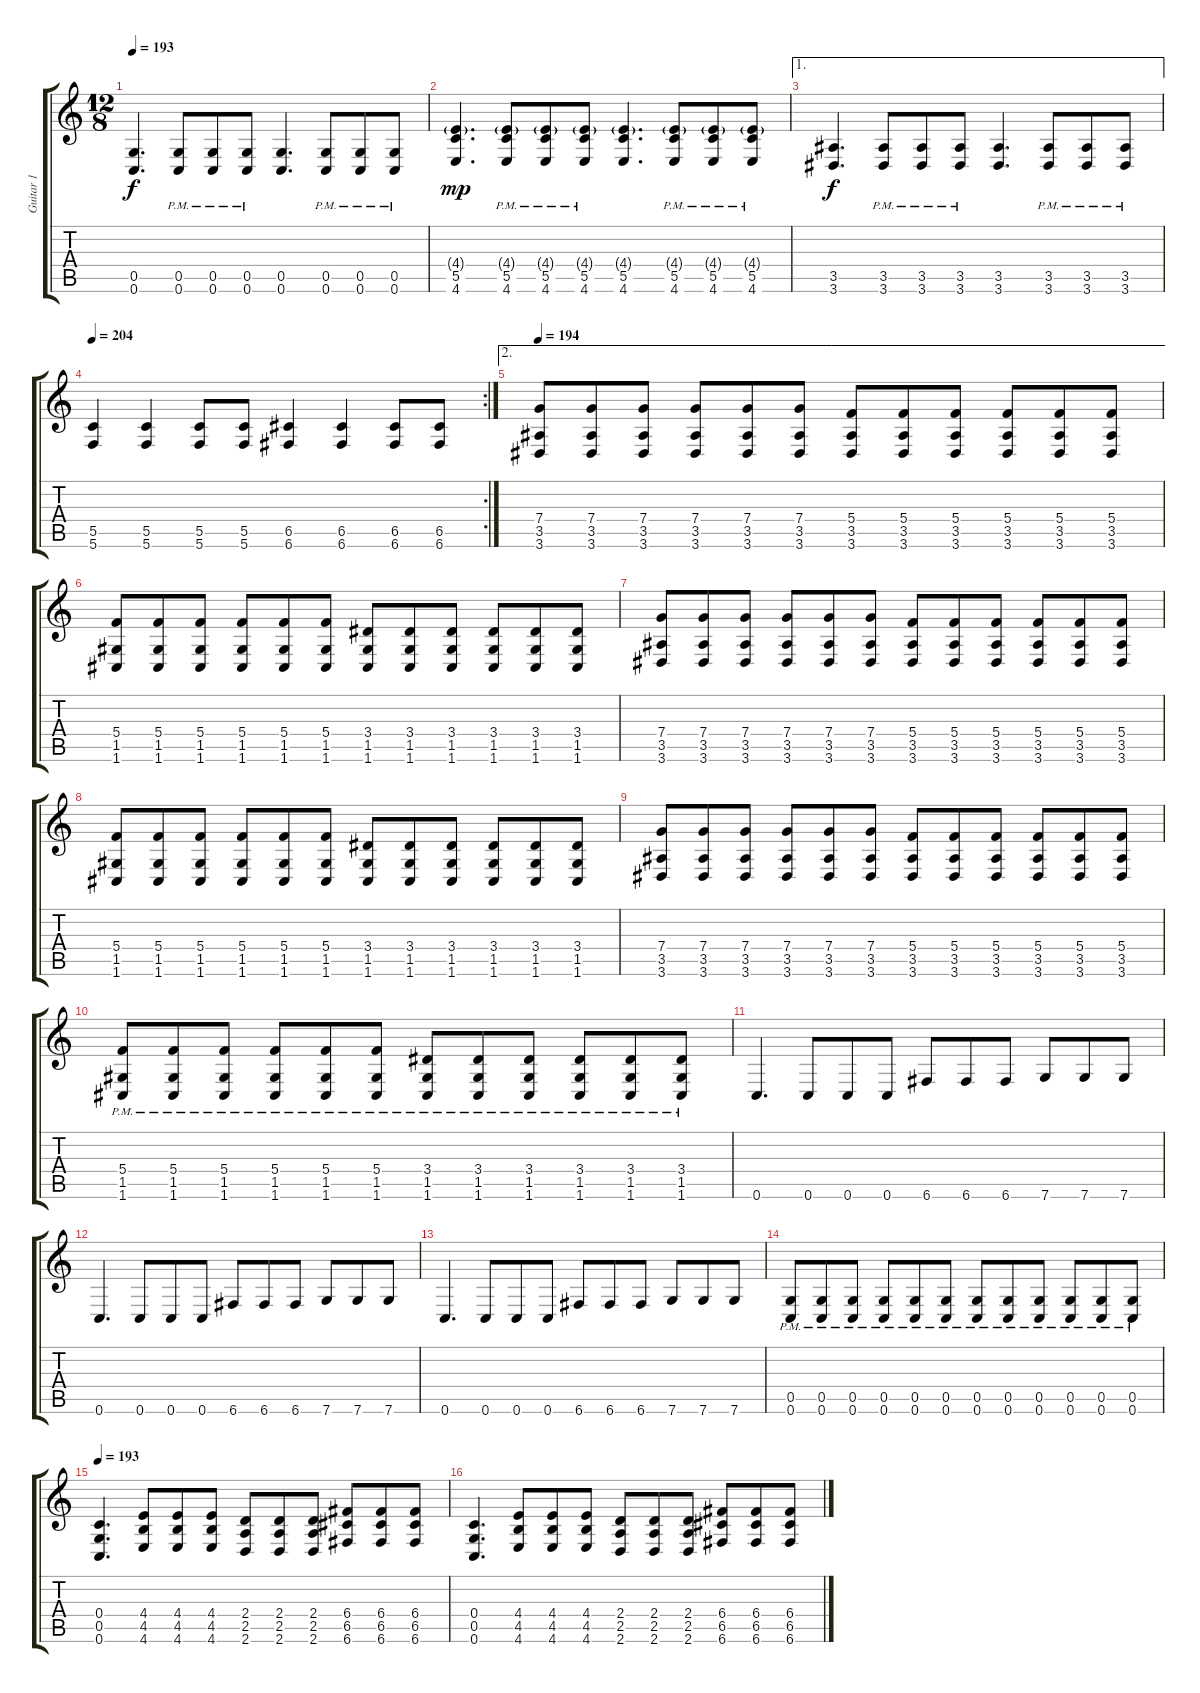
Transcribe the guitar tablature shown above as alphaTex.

\track ("Guitar 1" "Guitar 1") {instrument distortionguitar}
\staff {score tabs}
\tuning (E4 C4 G3 C3 G2 C2) {hide}
\ts (12 8)
\tempo 193
\clef g2
\ks c
(0.5 0.6).4{d dy f} (0.5{pm} 0.6{pm}).8 (0.5{pm} 0.6{pm}).8 (0.5{pm} 0.6{pm}).8 (0.5 0.6).4{d} (0.5{pm} 0.6{pm}).8 (0.5{pm} 0.6{pm}).8 (0.5{pm} 0.6{pm}).8 |
(4.4{g} 5.5 4.6).4{d dy mp} (4.4{g pm} 5.5{pm} 4.6{pm}).8 (4.4{g pm} 5.5{pm} 4.6{pm}).8 (4.4{g pm} 5.5{pm} 4.6{pm}).8 (4.4{g} 5.5 4.6).4{d} (4.4{g pm} 5.5{pm} 4.6{pm}).8 (4.4{g pm} 5.5{pm} 4.6{pm}).8 (4.4{g pm} 5.5{pm} 4.6{pm}).8 |
\ae 1
(3.5 3.6).4{d dy f} (3.5{pm} 3.6{pm}).8 (3.5{pm} 3.6{pm}).8 (3.5{pm} 3.6{pm}).8 (3.5 3.6).4{d} (3.5{pm} 3.6{pm}).8 (3.5{pm} 3.6{pm}).8 (3.5{pm} 3.6{pm}).8 |
\rc 2
\tempo 204
(5.5 5.6).4 (5.5 5.6).4 (5.5 5.6).8 (5.5 5.6).8 (6.5 6.6).4 (6.5 6.6).4 (6.5 6.6).8 (6.5 6.6).8 |
\ae 2
\tempo 194
(7.4 3.5 3.6).8 (7.4 3.5 3.6).8 (7.4 3.5 3.6).8 (7.4 3.5 3.6).8 (7.4 3.5 3.6).8 (7.4 3.5 3.6).8 (5.4 3.5 3.6).8 (5.4 3.5 3.6).8 (5.4 3.5 3.6).8 (5.4 3.5 3.6).8 (5.4 3.5 3.6).8 (5.4 3.5 3.6).8 |
(5.4 1.5 1.6).8 (5.4 1.5 1.6).8 (5.4 1.5 1.6).8 (5.4 1.5 1.6).8 (5.4 1.5 1.6).8 (5.4 1.5 1.6).8 (3.4 1.5 1.6).8 (3.4 1.5 1.6).8 (3.4 1.5 1.6).8 (3.4 1.5 1.6).8 (3.4 1.5 1.6).8 (3.4 1.5 1.6).8 |
(7.4 3.5 3.6).8 (7.4 3.5 3.6).8 (7.4 3.5 3.6).8 (7.4 3.5 3.6).8 (7.4 3.5 3.6).8 (7.4 3.5 3.6).8 (5.4 3.5 3.6).8 (5.4 3.5 3.6).8 (5.4 3.5 3.6).8 (5.4 3.5 3.6).8 (5.4 3.5 3.6).8 (5.4 3.5 3.6).8 |
(5.4 1.5 1.6).8 (5.4 1.5 1.6).8 (5.4 1.5 1.6).8 (5.4 1.5 1.6).8 (5.4 1.5 1.6).8 (5.4 1.5 1.6).8 (3.4 1.5 1.6).8 (3.4 1.5 1.6).8 (3.4 1.5 1.6).8 (3.4 1.5 1.6).8 (3.4 1.5 1.6).8 (3.4 1.5 1.6).8 |
(7.4 3.5 3.6).8 (7.4 3.5 3.6).8 (7.4 3.5 3.6).8 (7.4 3.5 3.6).8 (7.4 3.5 3.6).8 (7.4 3.5 3.6).8 (5.4 3.5 3.6).8 (5.4 3.5 3.6).8 (5.4 3.5 3.6).8 (5.4 3.5 3.6).8 (5.4 3.5 3.6).8 (5.4 3.5 3.6).8 |
(5.4 1.5 1.6{pm}).8 (5.4 1.5 1.6{pm}).8 (5.4 1.5 1.6{pm}).8 (5.4 1.5 1.6{pm}).8 (5.4 1.5 1.6{pm}).8 (5.4 1.5 1.6{pm}).8 (3.4 1.5 1.6{pm}).8 (3.4 1.5 1.6{pm}).8 (3.4 1.5 1.6{pm}).8 (3.4 1.5 1.6{pm}).8 (3.4 1.5 1.6{pm}).8 (3.4 1.5 1.6{pm}).8 |
0.6.4{d} 0.6.8 0.6.8 0.6.8 6.6.8 6.6.8 6.6.8 7.6.8 7.6.8 7.6.8 |
0.6.4{d} 0.6.8 0.6.8 0.6.8 6.6.8 6.6.8 6.6.8 7.6.8 7.6.8 7.6.8 |
0.6.4{d} 0.6.8 0.6.8 0.6.8 6.6.8 6.6.8 6.6.8 7.6.8 7.6.8 7.6.8 |
(0.5{pm} 0.6{pm}).8 (0.5{pm} 0.6{pm}).8 (0.5{pm} 0.6{pm}).8 (0.5{pm} 0.6{pm}).8 (0.5{pm} 0.6{pm}).8 (0.5{pm} 0.6{pm}).8 (0.5{pm} 0.6{pm}).8 (0.5{pm} 0.6{pm}).8 (0.5{pm} 0.6{pm}).8 (0.5{pm} 0.6{pm}).8 (0.5{pm} 0.6{pm}).8 (0.5{pm} 0.6{pm}).8 |
\tempo 193
(0.4 0.5 0.6).4{d} (4.4 4.5 4.6).8 (4.4 4.5 4.6).8 (4.4 4.5 4.6).8 (2.4 2.5 2.6).8 (2.4 2.5 2.6).8 (2.4 2.5 2.6).8 (6.4 6.5 6.6).8 (6.4 6.5 6.6).8 (6.4 6.5 6.6).8 |
(0.4 0.5 0.6).4{d} (4.4 4.5 4.6).8 (4.4 4.5 4.6).8 (4.4 4.5 4.6).8 (2.4 2.5 2.6).8 (2.4 2.5 2.6).8 (2.4 2.5 2.6).8 (6.4 6.5 6.6).8 (6.4 6.5 6.6).8 (6.4 6.5 6.6).8
